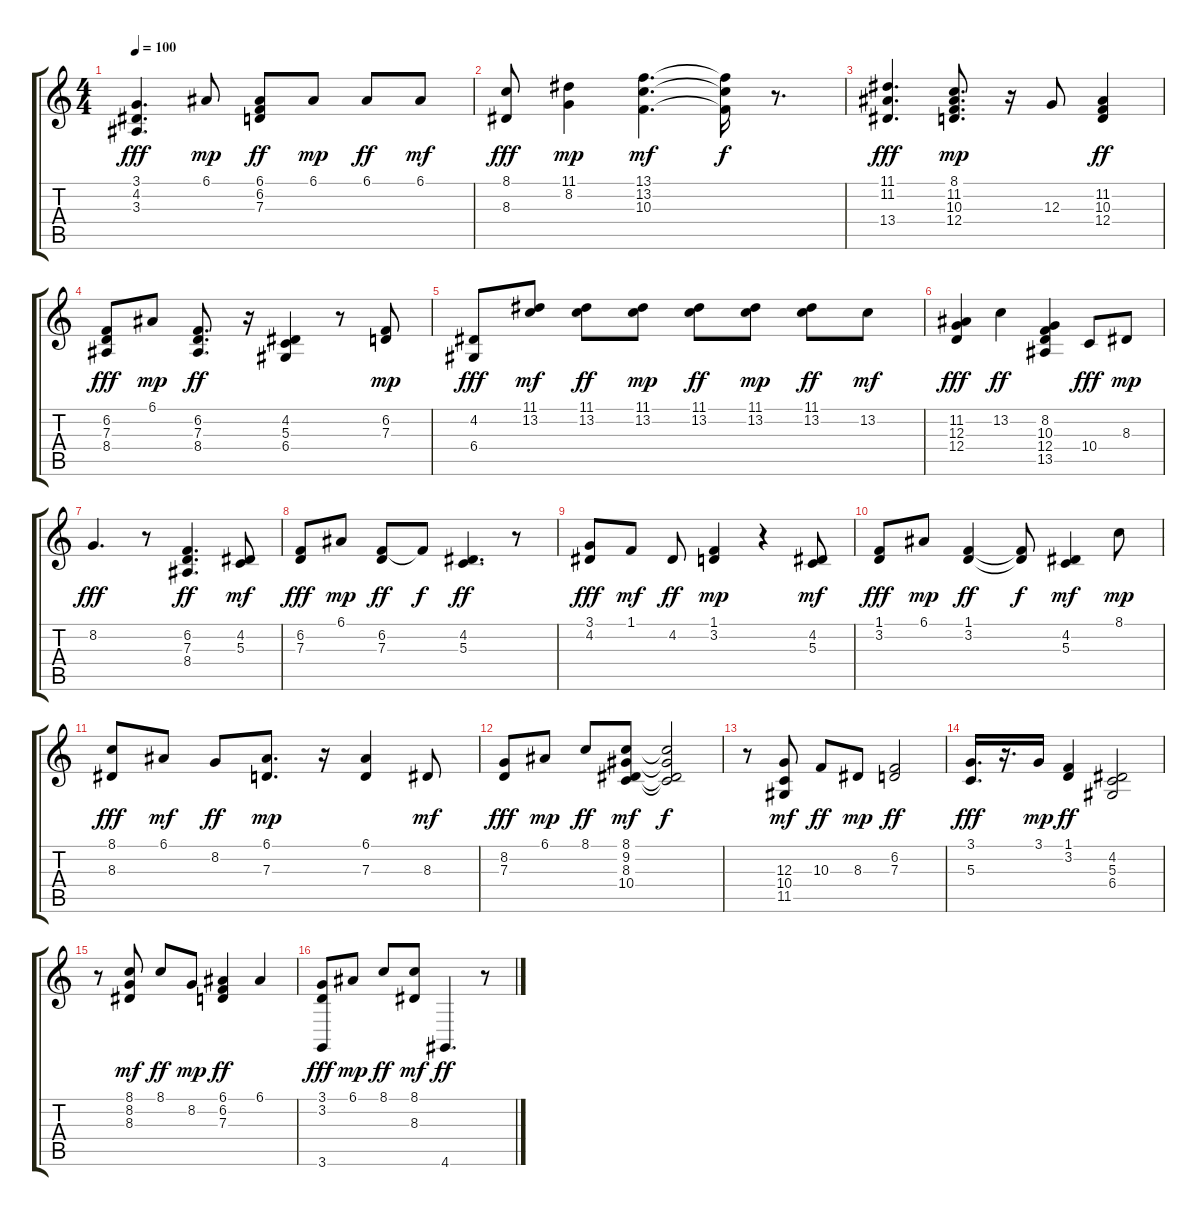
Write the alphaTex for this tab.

\track "" {instrument lead8bassandlead}
\staff {score tabs}
\tuning (E4 B3 G3 D3 A2 E2) {hide}
\ts (4 4)
\tempo 100
\clef g2
\ks c
(3.1 4.2 3.3).4{d dy fff} 6.1.8{dy mp} (6.1 6.2 7.3).8{dy ff} 6.1.8{dy mp} 6.1.8{dy ff} 6.1.8{dy mf} |
(8.1 8.3).8{dy fff} (11.1 8.2).4{dy mp} (13.1 13.2 10.3).4{d dy mf} (13.1{t} 13.2{t} 10.3{t}).16{dy f} r.8{d} |
(11.1 11.2 13.4).4{d dy fff} (8.1 11.2 10.3 12.4).8{d dy mp} r.16 12.3.8 (11.2 10.3 12.4).4{dy ff} |
(6.2 7.3 8.4).8{dy fff} 6.1.8{dy mp} (6.2 7.3 8.4).8{d dy ff} r.16 (4.2 5.3 6.4).4 r.8 (6.2 7.3).8{dy mp} |
(4.2 6.4).8{dy fff} (11.1 13.2).8{dy mf} (11.1 13.2).8{dy ff} (11.1 13.2).8{dy mp} (11.1 13.2).8{dy ff} (11.1 13.2).8{dy mp} (11.1 13.2).8{dy ff} 13.2.8{dy mf} |
(11.2 12.3 12.4).4{dy fff} 13.2.4{dy ff} (8.2 10.3 12.4 13.5).4 10.4.8{dy fff} 8.3.8{dy mp} |
8.2.4{d dy fff} r.8 (6.2 7.3 8.4).4{d dy ff} (4.2 5.3).8{dy mf} |
(6.2 7.3).8{dy fff} 6.1.8{dy mp} (6.2 7.3).8{dy ff} 6.2{t}.8{dy f} (4.2 5.3).4{d dy ff} r.8 |
(3.1 4.2).8{dy fff} 1.1.8{dy mf} 4.2.8{dy ff} (1.1 3.2).4{dy mp} r.4 (4.2 5.3).8{dy mf} |
(1.1 3.2).8{dy fff} 6.1.8{dy mp} (1.1 3.2).4{dy ff} (1.1{t} 3.2{t}).8{dy f} (4.2 5.3).4{dy mf} 8.1.8{dy mp} |
(8.1 8.3).8{dy fff} 6.1.8{dy mf} 8.2.8{dy ff} (6.1 7.3).8{d dy mp} r.16 (6.1 7.3).4 8.3.8{dy mf} |
(8.2 7.3).8{dy fff} 6.1.8{dy mp} 8.1.8{dy ff} (8.1 9.2 8.3 10.4).8{dy mf} (8.1{t} 9.2{t} 8.3{t} 10.4{t}).2{dy f} |
r.8 (12.3 10.4 11.5).8{dy mf} 10.3.8{dy ff} 8.3.8{dy mp} (6.2 7.3).2{dy ff} |
(3.1 5.3).16{d dy fff} r.16{d} 3.1.16{dy mp} (1.1 3.2).4{dy ff} (4.2 5.3 6.4).2 |
r.8 (8.1 8.2 8.3).8{dy mf} 8.1.8{dy ff} 8.2.8{dy mp} (6.1 6.2 7.3).4{dy ff} 6.1.4 |
(3.1 3.2 3.6).8{dy fff} 6.1.8{dy mp} 8.1.8{dy ff} (8.1 8.3).8{dy mf} 4.6.4{d dy ff} r.8
